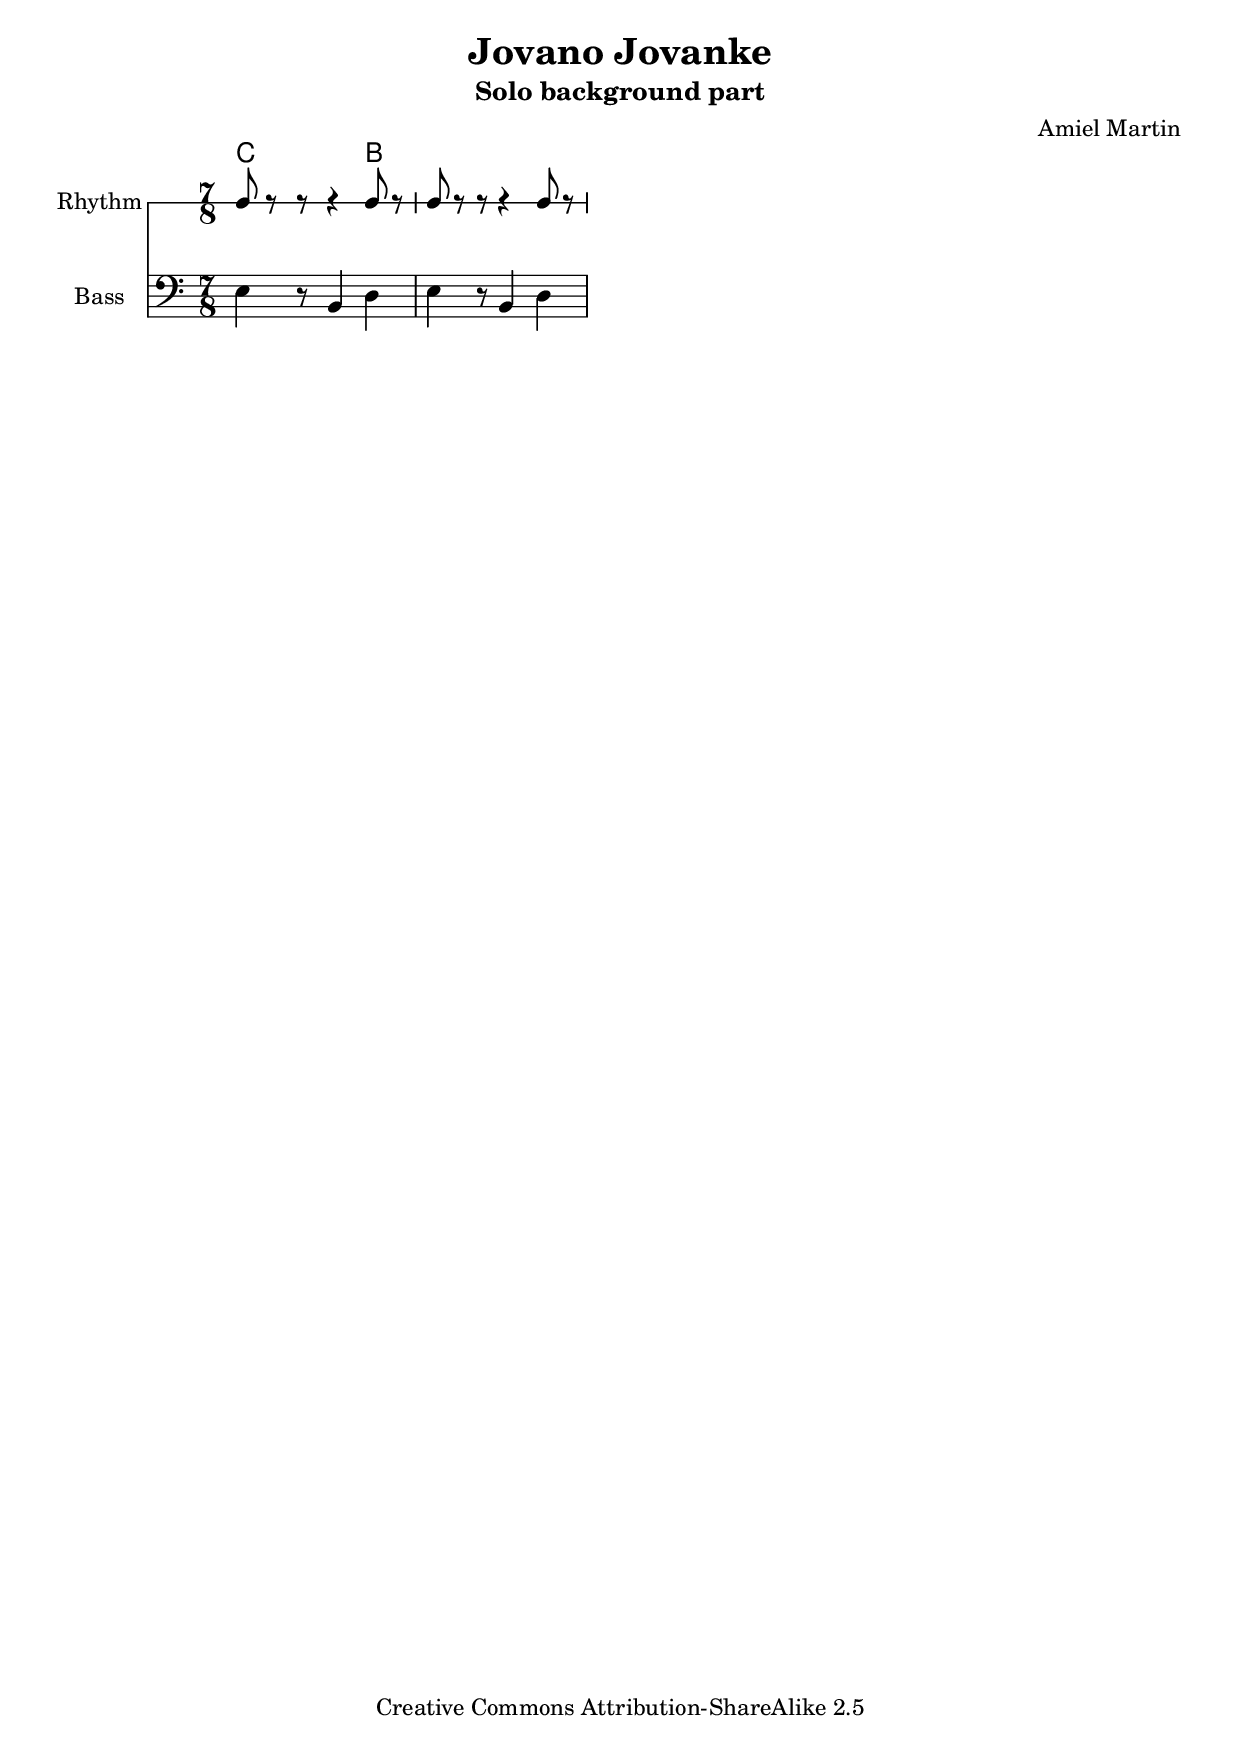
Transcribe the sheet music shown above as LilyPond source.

\header{
  filename = "test.ly"
  composer          = "Amiel Martin"
  title             = "Jovano Jovanke"
  subtitle          = "Solo background part"

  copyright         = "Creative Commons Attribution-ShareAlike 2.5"
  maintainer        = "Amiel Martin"
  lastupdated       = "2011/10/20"
}

\version "2.8.6"

chordnames = \relative c {
  c8 c c c4 b
}

%   \autoBeamOn
%   \set Staff.beatGrouping = #'(3 2 2)

rhythmpart = \relative c' {
  \set Staff.instrumentName = #"Rhythm"
  \clef percussion

  e8 r r  r4   e8 r |
  e8 r r  r4   e8 r |

}

bass = \relative c {
  \set Staff.instrumentName = #"Bass"
  \clef bass

  e4  r8  b4   d4   |
  e4  r8  b4   d4   |
}



\score {
  <<
    \time 7/8

    \chords {
      \set chordChanges = ##t
      \chordnames
    }
    \new RhythmicStaff = "rhythm" \rhythmpart
    \new Staff = "Bass" \bass
  >>
}